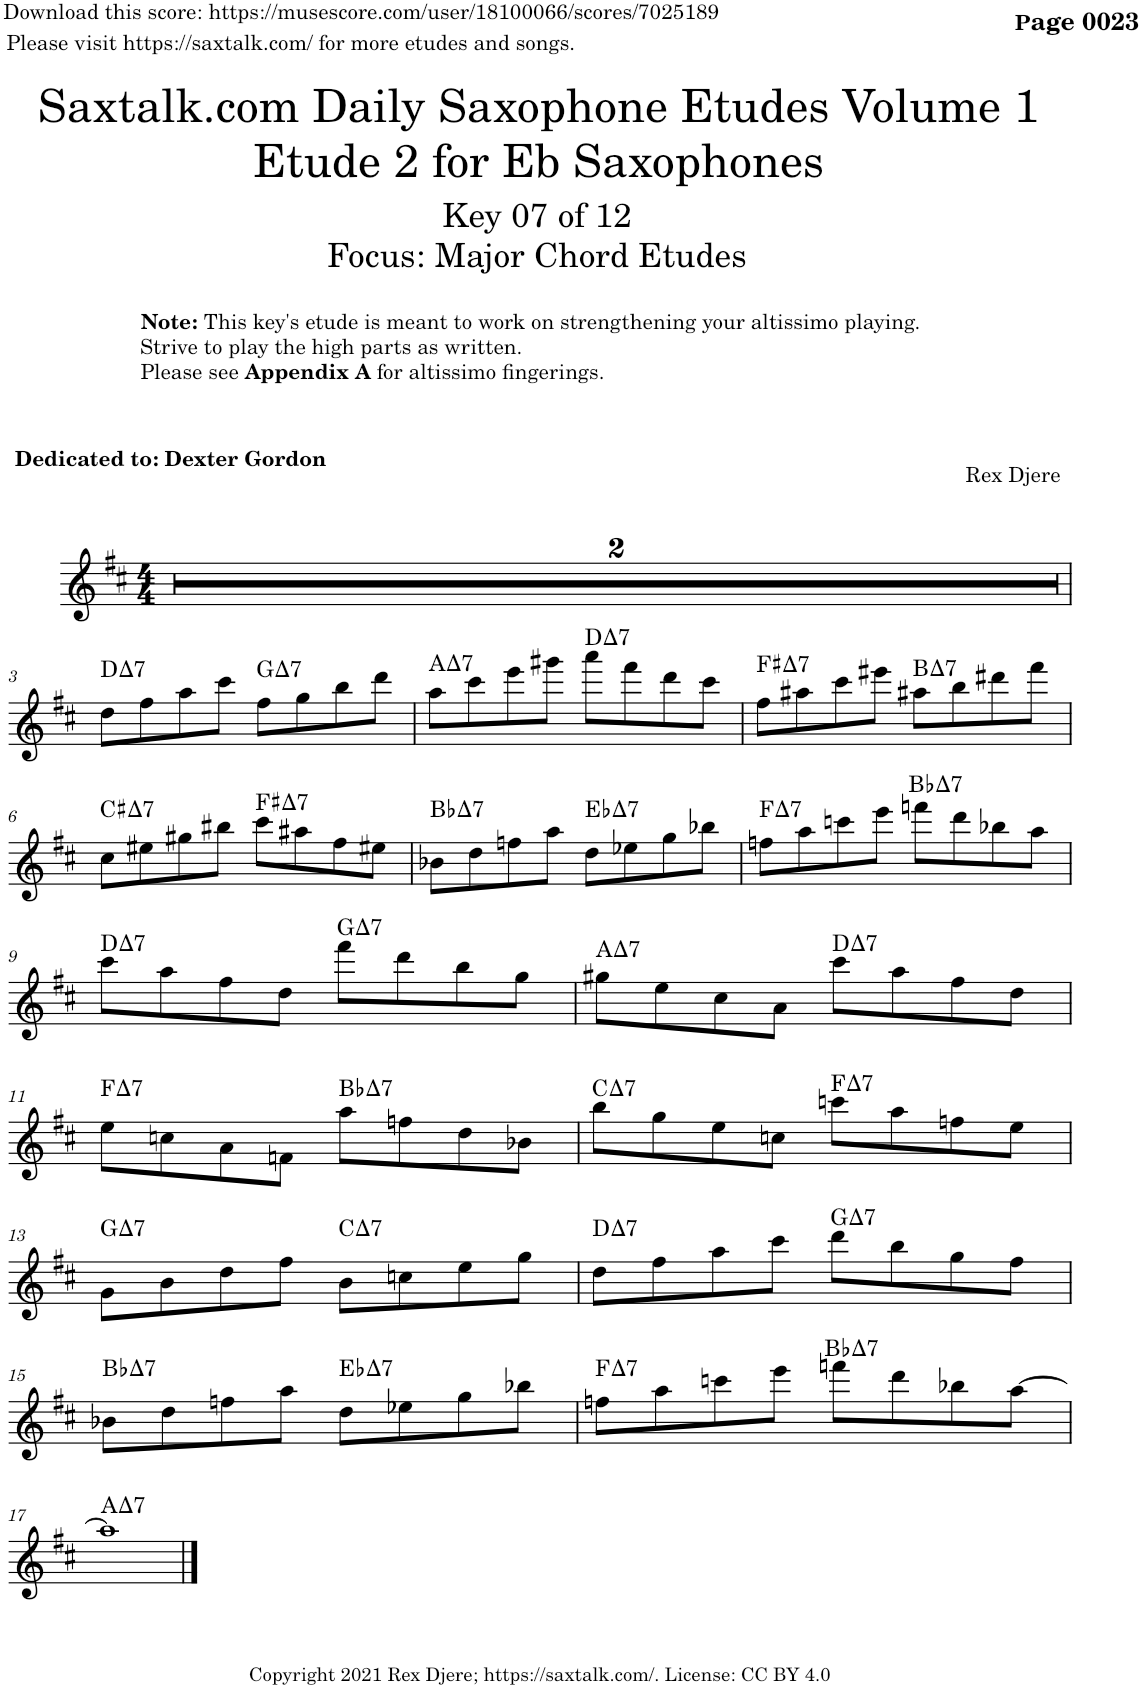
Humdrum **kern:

**kern	**harte
*part1	*part1
*staff1	*
*I"Alto Saxophone	*
*I'A. Sax.	*
*clefG2	*
*Trd5c9	*
*k[f#c#]	*
*M4/4	*
=1	=1
1r	.
=2	=2
1r	.
!!LO:LB:g=z
=3	=3
!	!LO:H:kt=7
8dd\L	D:maj7
8ff#\	.
8aa\	.
8ccc#\J	.
!	!LO:H:kt=7
8ff#\L	G:maj7
8gg\	.
8bb\	.
8ddd\J	.
=4	=4
!	!LO:H:kt=7
8aa\L	A:maj7
8ccc#\	.
8eee\	.
8ggg#X\J	.
!	!LO:H:kt=7
8aaa\L	D:maj7
8fff#\	.
8ddd\	.
8ccc#\J	.
=5	=5
!	!LO:H:kt=7
8ff#\L	F#:maj7
8aa#X\	.
8ccc#\	.
8eee#X\J	.
!	!LO:H:kt=7
8aa#X\L	B:maj7
8bb\	.
8ddd#X\	.
8fff#\J	.
!!LO:LB:g=z
=6	=6
!	!LO:H:kt=7
8cc#\L	C#:maj7
8ee#X\	.
8gg#X\	.
8bb#X\J	.
!	!LO:H:kt=7
8ccc#\L	F#:maj7
8aa#X\	.
8ff#\	.
8ee#X\J	.
=7	=7
!	!LO:H:kt=7
8b-X\L	Bb:maj7
8dd\	.
8ffn\	.
8aa\J	.
!	!LO:H:kt=7
8dd\L	Eb:maj7
8ee-X\	.
8gg\	.
8bb-X\J	.
=8	=8
!	!LO:H:kt=7
8ffn\L	F:maj7
8aa\	.
8cccn\	.
8eee\J	.
!	!LO:H:kt=7
8fffn\L	Bb:maj7
8ddd\	.
8bb-X\	.
8aa\J	.
!!LO:LB:g=z
=9	=9
!	!LO:H:kt=7
8ccc#\L	D:maj7
8aa\	.
8ff#\	.
8dd\J	.
!	!LO:H:kt=7
8fff#\L	G:maj7
8ddd\	.
8bb\	.
8gg\J	.
=10	=10
!	!LO:H:kt=7
8gg#X\L	A:maj7
8ee\	.
8cc#\	.
8a\J	.
!	!LO:H:kt=7
8ccc#\L	D:maj7
8aa\	.
8ff#\	.
8dd\J	.
!!LO:LB:g=z
=11	=11
!	!LO:H:kt=7
8ee\L	F:maj7
8ccn\	.
8a\	.
8fn\J	.
!	!LO:H:kt=7
8aa\L	Bb:maj7
8ffn\	.
8dd\	.
8b-X\J	.
=12	=12
!	!LO:H:kt=7
8bb\L	C:maj7
8gg\	.
8ee\	.
8ccn\J	.
!	!LO:H:kt=7
8cccn\L	F:maj7
8aa\	.
8ffn\	.
8ee\J	.
!!LO:LB:g=z
=13	=13
!	!LO:H:kt=7
8g\L	G:maj7
8b\	.
8dd\	.
8ff#\J	.
!	!LO:H:kt=7
8b\L	C:maj7
8ccn\	.
8ee\	.
8gg\J	.
=14	=14
!	!LO:H:kt=7
8dd\L	D:maj7
8ff#\	.
8aa\	.
8ccc#\J	.
!	!LO:H:kt=7
8ddd\L	G:maj7
8bb\	.
8gg\	.
8ff#\J	.
!!LO:LB:g=z
=15	=15
!	!LO:H:kt=7
8b-X\L	Bb:maj7
8dd\	.
8ffn\	.
8aa\J	.
!	!LO:H:kt=7
8dd\L	Eb:maj7
8ee-X\	.
8gg\	.
8bb-X\J	.
=16	=16
!	!LO:H:kt=7
8ffn\L	F:maj7
8aa\	.
8cccn\	.
8eee\J	.
!	!LO:H:kt=7
8fffn\L	Bb:maj7
8ddd\	.
8bb-X\	.
[8aa\J	.
=	=
*-	*-
